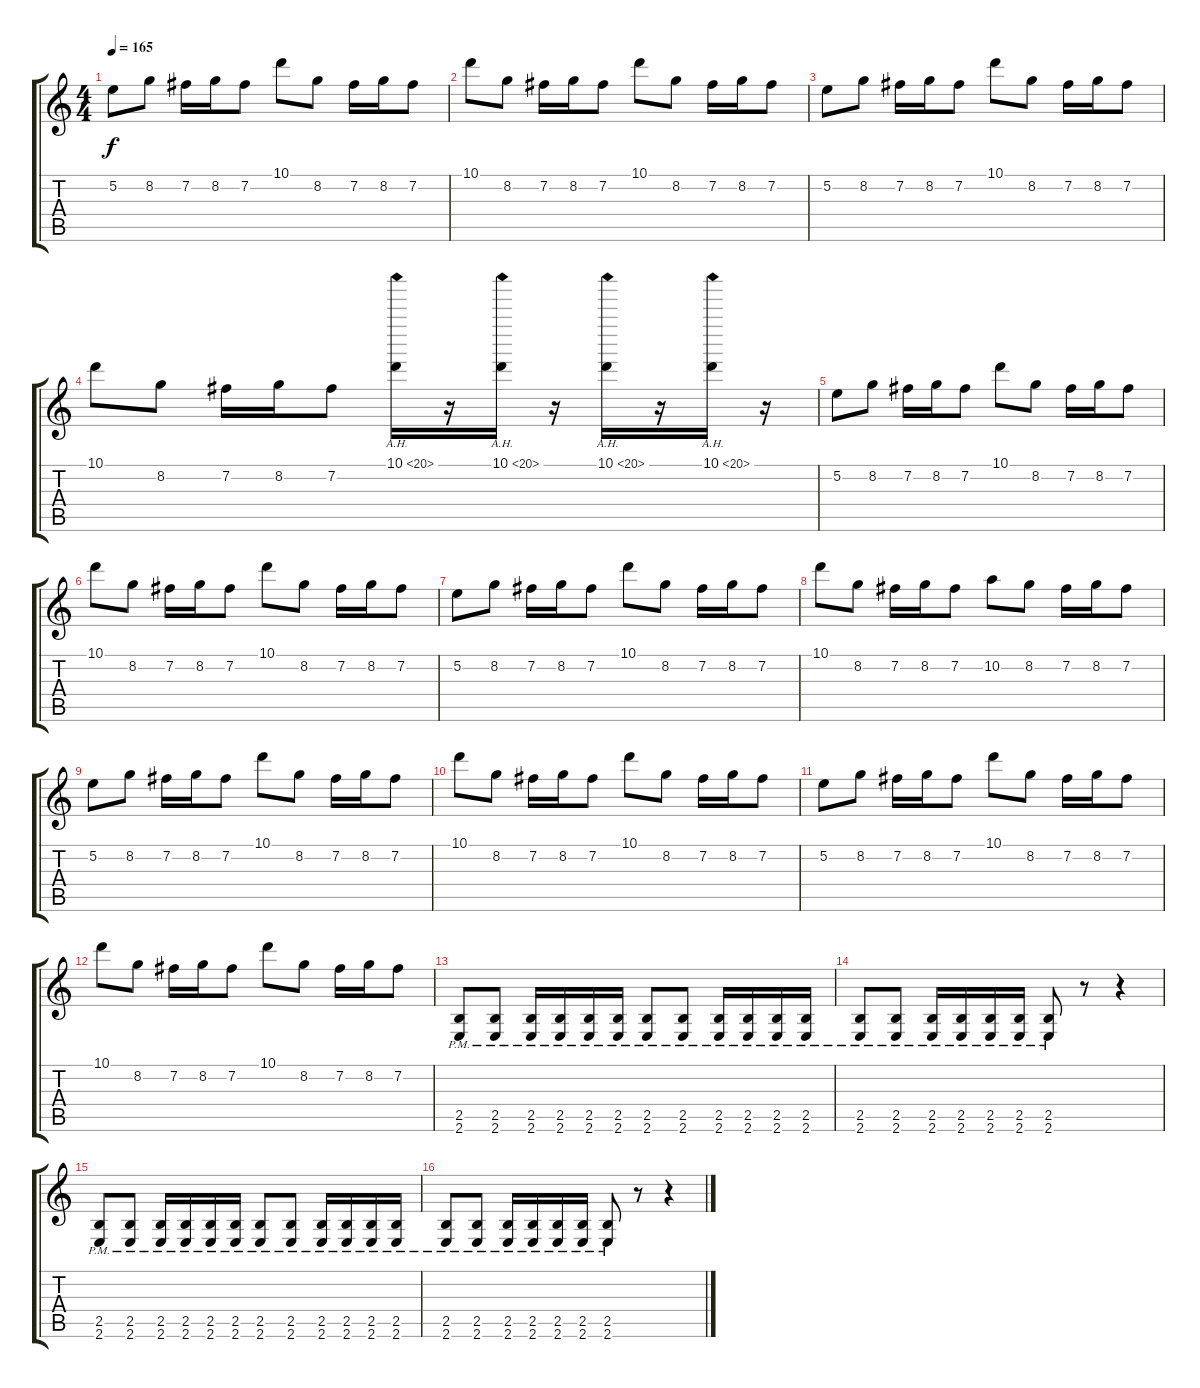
\track "" {instrument distortionguitar}
\staff {score tabs}
\tuning (E4 B3 G3 D3 A2 D2) {hide}
\ts (4 4)
\tempo 165
\clef g2
\ks c
5.2.8{dy f} 8.2.8 7.2.16 8.2.16 7.2.8 10.1.8 8.2.8 7.2.16 8.2.16 7.2.8 |
10.1.8 8.2.8 7.2.16 8.2.16 7.2.8 10.1.8 8.2.8 7.2.16 8.2.16 7.2.8 |
5.2.8 8.2.8 7.2.16 8.2.16 7.2.8 10.1.8 8.2.8 7.2.16 8.2.16 7.2.8 |
10.1.8 8.2.8 7.2.16 8.2.16 7.2.8 10.1{ah 10}.16 r.16 10.1{ah 10}.16 r.16 10.1{ah 10}.16 r.16 10.1{ah 10}.16 r.16 |
5.2.8 8.2.8 7.2.16 8.2.16 7.2.8 10.1.8 8.2.8 7.2.16 8.2.16 7.2.8 |
10.1.8 8.2.8 7.2.16 8.2.16 7.2.8 10.1.8 8.2.8 7.2.16 8.2.16 7.2.8 |
5.2.8 8.2.8 7.2.16 8.2.16 7.2.8 10.1.8 8.2.8 7.2.16 8.2.16 7.2.8 |
10.1.8 8.2.8 7.2.16 8.2.16 7.2.8 10.2.8 8.2.8 7.2.16 8.2.16 7.2.8 |
5.2.8 8.2.8 7.2.16 8.2.16 7.2.8 10.1.8 8.2.8 7.2.16 8.2.16 7.2.8 |
10.1.8 8.2.8 7.2.16 8.2.16 7.2.8 10.1.8 8.2.8 7.2.16 8.2.16 7.2.8 |
5.2.8 8.2.8 7.2.16 8.2.16 7.2.8 10.1.8 8.2.8 7.2.16 8.2.16 7.2.8 |
10.1.8 8.2.8 7.2.16 8.2.16 7.2.8 10.1.8 8.2.8 7.2.16 8.2.16 7.2.8 |
(2.5{pm} 2.6{pm}).8 (2.5{pm} 2.6{pm}).8 (2.5{pm} 2.6{pm}).16 (2.5{pm} 2.6{pm}).16 (2.5{pm} 2.6{pm}).16 (2.5{pm} 2.6{pm}).16 (2.5{pm} 2.6{pm}).8 (2.5{pm} 2.6{pm}).8 (2.5{pm} 2.6{pm}).16 (2.5{pm} 2.6{pm}).16 (2.5{pm} 2.6{pm}).16 (2.5{pm} 2.6{pm}).16 |
(2.5{pm} 2.6{pm}).8 (2.5{pm} 2.6{pm}).8 (2.5{pm} 2.6{pm}).16 (2.5{pm} 2.6{pm}).16 (2.5{pm} 2.6{pm}).16 (2.5{pm} 2.6{pm}).16 (2.5{pm} 2.6{pm}).8 r.8 r.4 |
(2.5{pm} 2.6{pm}).8 (2.5{pm} 2.6{pm}).8 (2.5{pm} 2.6{pm}).16 (2.5{pm} 2.6{pm}).16 (2.5{pm} 2.6{pm}).16 (2.5{pm} 2.6{pm}).16 (2.5{pm} 2.6{pm}).8 (2.5{pm} 2.6{pm}).8 (2.5{pm} 2.6{pm}).16 (2.5{pm} 2.6{pm}).16 (2.5{pm} 2.6{pm}).16 (2.5{pm} 2.6{pm}).16 |
(2.5{pm} 2.6{pm}).8 (2.5{pm} 2.6{pm}).8 (2.5{pm} 2.6{pm}).16 (2.5{pm} 2.6{pm}).16 (2.5{pm} 2.6{pm}).16 (2.5{pm} 2.6{pm}).16 (2.5{pm} 2.6{pm}).8 r.8 r.4
